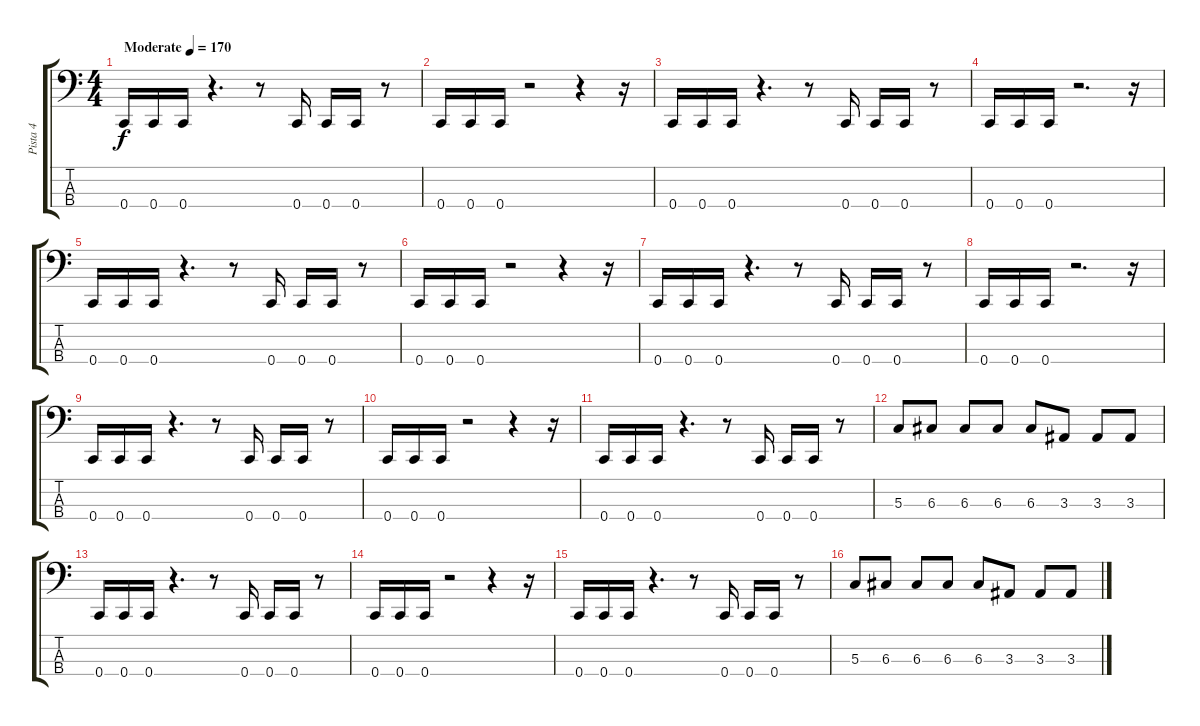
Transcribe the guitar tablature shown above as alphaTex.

\track ("Pista 4" "Pista 4") {instrument electricbassfinger}
\staff {score tabs}
\tuning (F2 C2 G1 C1) {hide}
\ts (4 4)
\tempo (170 "Moderate")
\clef f4
\ks c
0.4.16{dy f instrument electricbassfinger} 0.4.16 0.4.16 r.4{d} r.8 0.4.16 0.4.16 0.4.16 r.8 |
0.4.16 0.4.16 0.4.16 r.2 r.4 r.16 |
0.4.16 0.4.16 0.4.16 r.4{d} r.8 0.4.16 0.4.16 0.4.16 r.8 |
0.4.16 0.4.16 0.4.16 r.2{d} r.16 |
0.4.16 0.4.16 0.4.16 r.4{d} r.8 0.4.16 0.4.16 0.4.16 r.8 |
0.4.16 0.4.16 0.4.16 r.2 r.4 r.16 |
0.4.16 0.4.16 0.4.16 r.4{d} r.8 0.4.16 0.4.16 0.4.16 r.8 |
0.4.16 0.4.16 0.4.16 r.2{d} r.16 |
0.4.16 0.4.16 0.4.16 r.4{d} r.8 0.4.16 0.4.16 0.4.16 r.8 |
0.4.16 0.4.16 0.4.16 r.2 r.4 r.16 |
0.4.16 0.4.16 0.4.16 r.4{d} r.8 0.4.16 0.4.16 0.4.16 r.8 |
5.3.8 6.3.8 6.3.8 6.3.8 6.3.8 3.3.8 3.3.8 3.3.8 |
0.4.16 0.4.16 0.4.16 r.4{d} r.8 0.4.16 0.4.16 0.4.16 r.8 |
0.4.16 0.4.16 0.4.16 r.2 r.4 r.16 |
0.4.16 0.4.16 0.4.16 r.4{d} r.8 0.4.16 0.4.16 0.4.16 r.8 |
5.3.8 6.3.8 6.3.8 6.3.8 6.3.8 3.3.8 3.3.8 3.3.8
